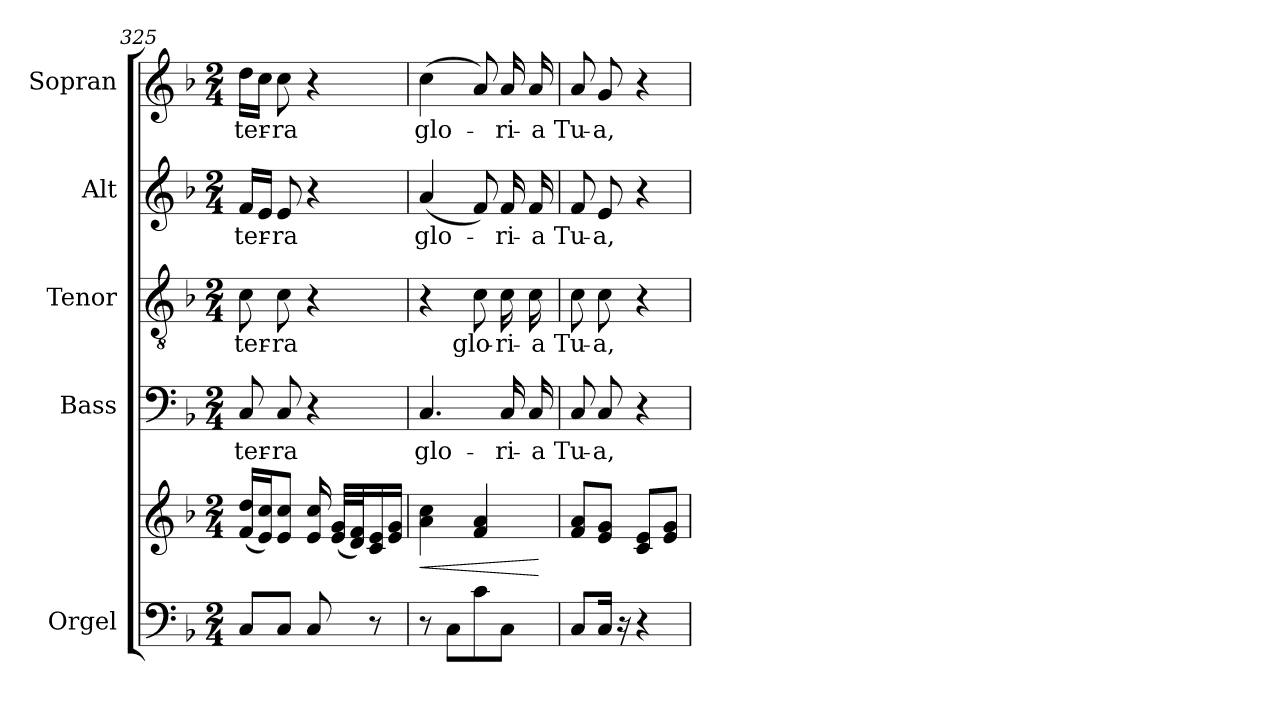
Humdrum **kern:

**kern	**kern	**dynam	**kern	**text	**kern	**text	**kern	**text	**kern	**text
*part5	*part5	*part5	*part4	*part4	*part3	*part3	*part2	*part2	*part1	*part1
*staff6	*staff5	*staff5/6	*staff4	*staff4	*staff3	*staff3	*staff2	*staff2	*staff1	*staff1
*I"Orgel	*	*	*I"Bass	*	*I"Tenor	*	*I"Alt	*	*I"Sopran	*
*I'Org.	*	*	*I'B.	*	*I'T.	*	*I'A.	*	*I'S.	*
*clefF4	*clefG2	*	*clefF4	*	*clefGv2	*	*clefG2	*	*clefG2	*
*k[b-]	*k[b-]	*	*k[b-]	*	*k[b-]	*	*k[b-]	*	*k[b-]	*
*F:	*F:	*	*F:	*	*F:	*	*F:	*	*F:	*
*M2/4	*M2/4	*	*M2/4	*	*M2/4	*	*M2/4	*	*M2/4	*
=325	=325	=325	=325	=325	=325	=325	=325	=325	=325	=325
!	!	!	!	!LO:LY:b	!	!LO:LY:b	!	!LO:LY:b	!	!LO:LY:b
8C/L	(<16f/ 16dd/LL	.	8C/	ter-	8c\	ter-	16f/LL	ter-	16dd\LL	ter-
.	16e/ 16cc/J)	.	.	.	.	.	16e/JJ	.	16cc\JJ	.
!	!	!	!	!LO:LY:b	!	!LO:LY:b	!	!LO:LY:b	!	!LO:LY:b
8C/J	8e/ 8cc/J	.	8C/	-ra	8c\	-ra	8e/	-ra	8cc\	-ra
8C/	16e/ 16cc/	.	4r	.	4r	.	4r	.	4r	.
.	(<32e/ 32g/LLL	.	.	.	.	.	.	.	.	.
.	32d/ 32f/J)	.	.	.	.	.	.	.	.	.
8r	16c/ 16e/	.	.	.	.	.	.	.	.	.
.	16e/ 16g/JJ	.	.	.	.	.	.	.	.	.
!!LO:PB:g=z
=326	=326	=326	=326	=326	=326	=326	=326	=326	=326	=326
!	!	!LO:HP:b	!	!LO:LY:b	!	!	!	!LO:LY:b	!	!LO:LY:b
8r	4a\ 4cc\	<	4.C/	glo-	4r	.	(<4a/	glo-	(>4cc\	glo-
8C\L	.	.	.	.	.	.	.	.	.	.
!	!	!	!	!	!	!LO:LY:b	!	!	!	!
8c\	4f/ 4a/	.	.	.	8c\	glo-	8f/)	.	8a/)	.
!	!	!	!	!LO:LY:b	!	!LO:LY:b	!	!LO:LY:b	!	!LO:LY:b
8C\J	.	.	16C/	-ri-	16c\	-ri-	16f/	-ri-	16a/	-ri-
!	!	!	!	!LO:LY:b	!	!LO:LY:b	!	!LO:LY:b	!	!LO:LY:b
.	.	.	16C/	-a	16c\	-a	16f/	-a	16a/	-a
.	.	[	.	.	.	.	.	.	.	.
=327	=327	=327	=327	=327	=327	=327	=327	=327	=327	=327
!	!	!	!	!LO:LY:b	!	!LO:LY:b	!	!LO:LY:b	!	!LO:LY:b
8C/L	8f/ 8a/L	.	8C/	Tu-	8c\	Tu-	8f/	Tu-	8a/	Tu-
!	!	!	!	!LO:LY:b	!	!LO:LY:b	!	!LO:LY:b	!	!LO:LY:b
16C/Jk	8e/ 8g/J	.	8C/	-a,	8c\	-a,	8e/	-a,	8g/	-a,
16r	.	.	.	.	.	.	.	.	.	.
4r	8c/ 8e/L	.	4r	.	4r	.	4r	.	4r	.
.	8e/ 8g/J	.	.	.	.	.	.	.	.	.
=	=	=	=	=	=	=	=	=	=	=
*-	*-	*-	*-	*-	*-	*-	*-	*-	*-	*-
